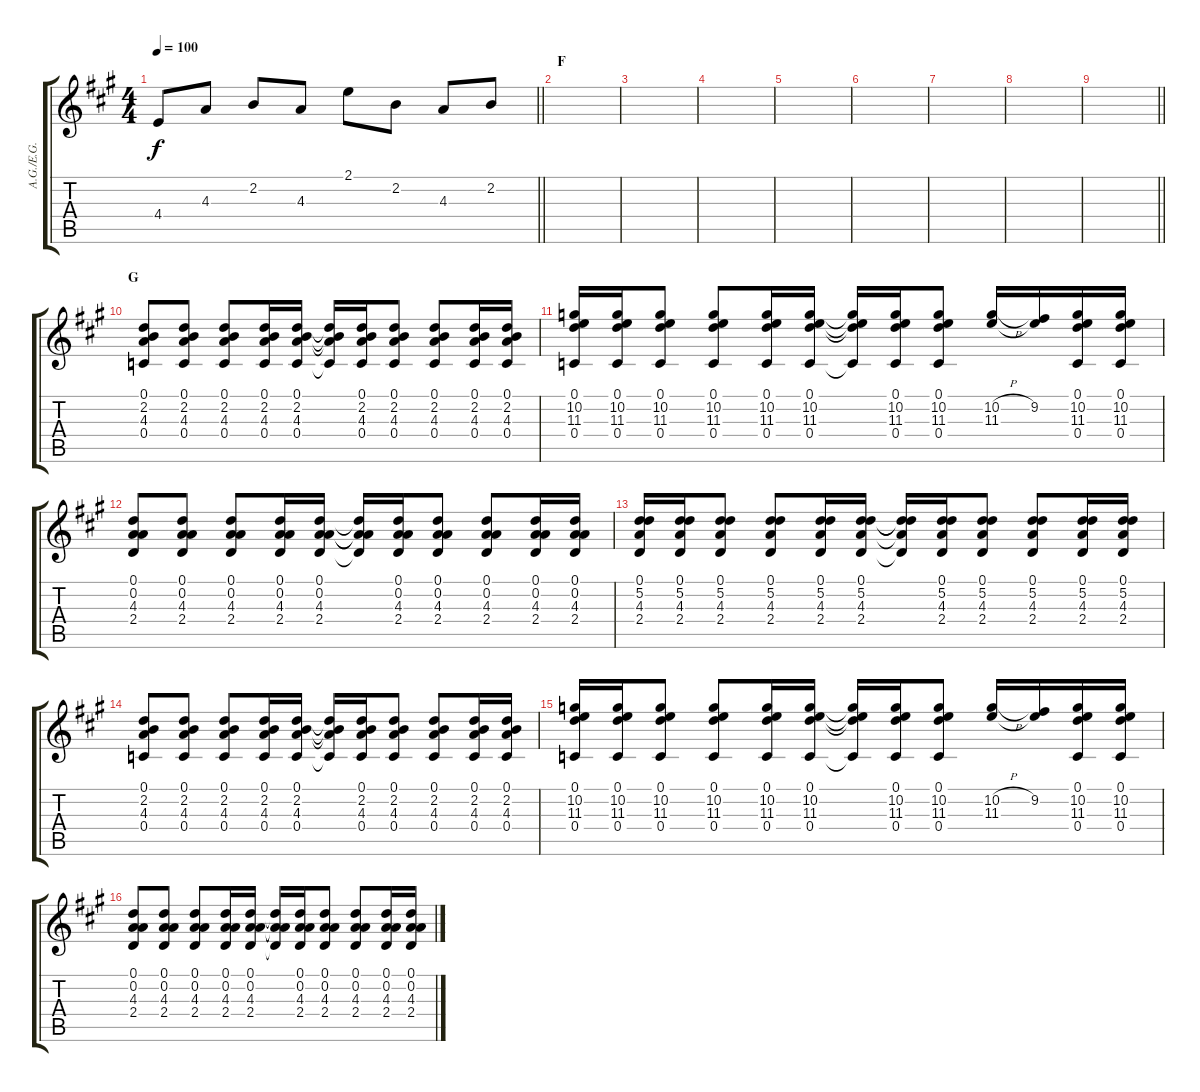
\track ("A.G./E.G. 3 Aoi" "A.G./E.G. ") {instrument distortionguitar}
\staff {score tabs}
\tuning (D4 A3 F3 C3 G2 D2) {hide}
\ts (4 4)
\tempo 100
\clef g2
\barLineRight lightlight
\ks a
4.4.8{dy f} 4.3.8 2.2.8 4.3.8 2.1.8 2.2.8 4.3.8 2.2.8 |
\section ("" "F")
|
|
|
|
|
|
|
\barLineRight lightlight
|
\section ("" "G")
(0.1 2.2 4.3 0.4).8{volume 11 balance 1 instrument acousticguitarsteel} (0.1 2.2 4.3 0.4).8 (0.1 2.2 4.3 0.4).8 (0.1 2.2 4.3 0.4).16 (0.1 2.2 4.3 0.4).16 (0.1{t} 2.2{t} 4.3{t} 0.4{t}).16 (0.1 2.2 4.3 0.4).16 (0.1 2.2 4.3 0.4).8 (0.1 2.2 4.3 0.4).8 (0.1 2.2 4.3 0.4).16 (0.1 2.2 4.3 0.4).16 |
(0.1 10.2 11.3 0.4).16 (0.1 10.2 11.3 0.4).16 (0.1 10.2 11.3 0.4).8 (0.1 10.2 11.3 0.4).8 (0.1 10.2 11.3 0.4).16 (0.1 10.2 11.3 0.4).16 (0.1{t} 10.2{t} 11.3{t} 0.4{t}).16 (0.1 10.2 11.3 0.4).16 (0.1 10.2 11.3 0.4).8 (10.2{h} 11.3).16 (9.2 11.3{t}).16 (0.1 10.2 11.3 0.4).16 (0.1 10.2 11.3 0.4).16 |
(0.1 0.2 4.3 2.4).8 (0.1 0.2 4.3 2.4).8 (0.1 0.2 4.3 2.4).8 (0.1 0.2 4.3 2.4).16 (0.1 0.2 4.3 2.4).16 (0.1{t} 0.2{t} 4.3{t} 2.4{t}).16 (0.1 0.2 4.3 2.4).16 (0.1 0.2 4.3 2.4).8 (0.1 0.2 4.3 2.4).8 (0.1 0.2 4.3 2.4).16 (0.1 0.2 4.3 2.4).16 |
(0.1 5.2 4.3 2.4).16 (0.1 5.2 4.3 2.4).16 (0.1 5.2 4.3 2.4).8 (0.1 5.2 4.3 2.4).8 (0.1 5.2 4.3 2.4).16 (0.1 5.2 4.3 2.4).16 (0.1{t} 5.2{t} 4.3{t} 2.4{t}).16 (0.1 5.2 4.3 2.4).16 (0.1 5.2 4.3 2.4).8 (0.1 5.2 4.3 2.4).8 (0.1 5.2 4.3 2.4).16 (0.1 5.2 4.3 2.4).16 |
(0.1 2.2 4.3 0.4).8 (0.1 2.2 4.3 0.4).8 (0.1 2.2 4.3 0.4).8 (0.1 2.2 4.3 0.4).16 (0.1 2.2 4.3 0.4).16 (0.1{t} 2.2{t} 4.3{t} 0.4{t}).16 (0.1 2.2 4.3 0.4).16 (0.1 2.2 4.3 0.4).8 (0.1 2.2 4.3 0.4).8 (0.1 2.2 4.3 0.4).16 (0.1 2.2 4.3 0.4).16 |
(0.1 10.2 11.3 0.4).16 (0.1 10.2 11.3 0.4).16 (0.1 10.2 11.3 0.4).8 (0.1 10.2 11.3 0.4).8 (0.1 10.2 11.3 0.4).16 (0.1 10.2 11.3 0.4).16 (0.1{t} 10.2{t} 11.3{t} 0.4{t}).16 (0.1 10.2 11.3 0.4).16 (0.1 10.2 11.3 0.4).8 (10.2{h} 11.3).16 (9.2 11.3{t}).16 (0.1 10.2 11.3 0.4).16 (0.1 10.2 11.3 0.4).16 |
(0.1 0.2 4.3 2.4).8 (0.1 0.2 4.3 2.4).8 (0.1 0.2 4.3 2.4).8 (0.1 0.2 4.3 2.4).16 (0.1 0.2 4.3 2.4).16 (0.1{t} 0.2{t} 4.3{t} 2.4{t}).16 (0.1 0.2 4.3 2.4).16 (0.1 0.2 4.3 2.4).8 (0.1 0.2 4.3 2.4).8 (0.1 0.2 4.3 2.4).16 (0.1 0.2 4.3 2.4).16
